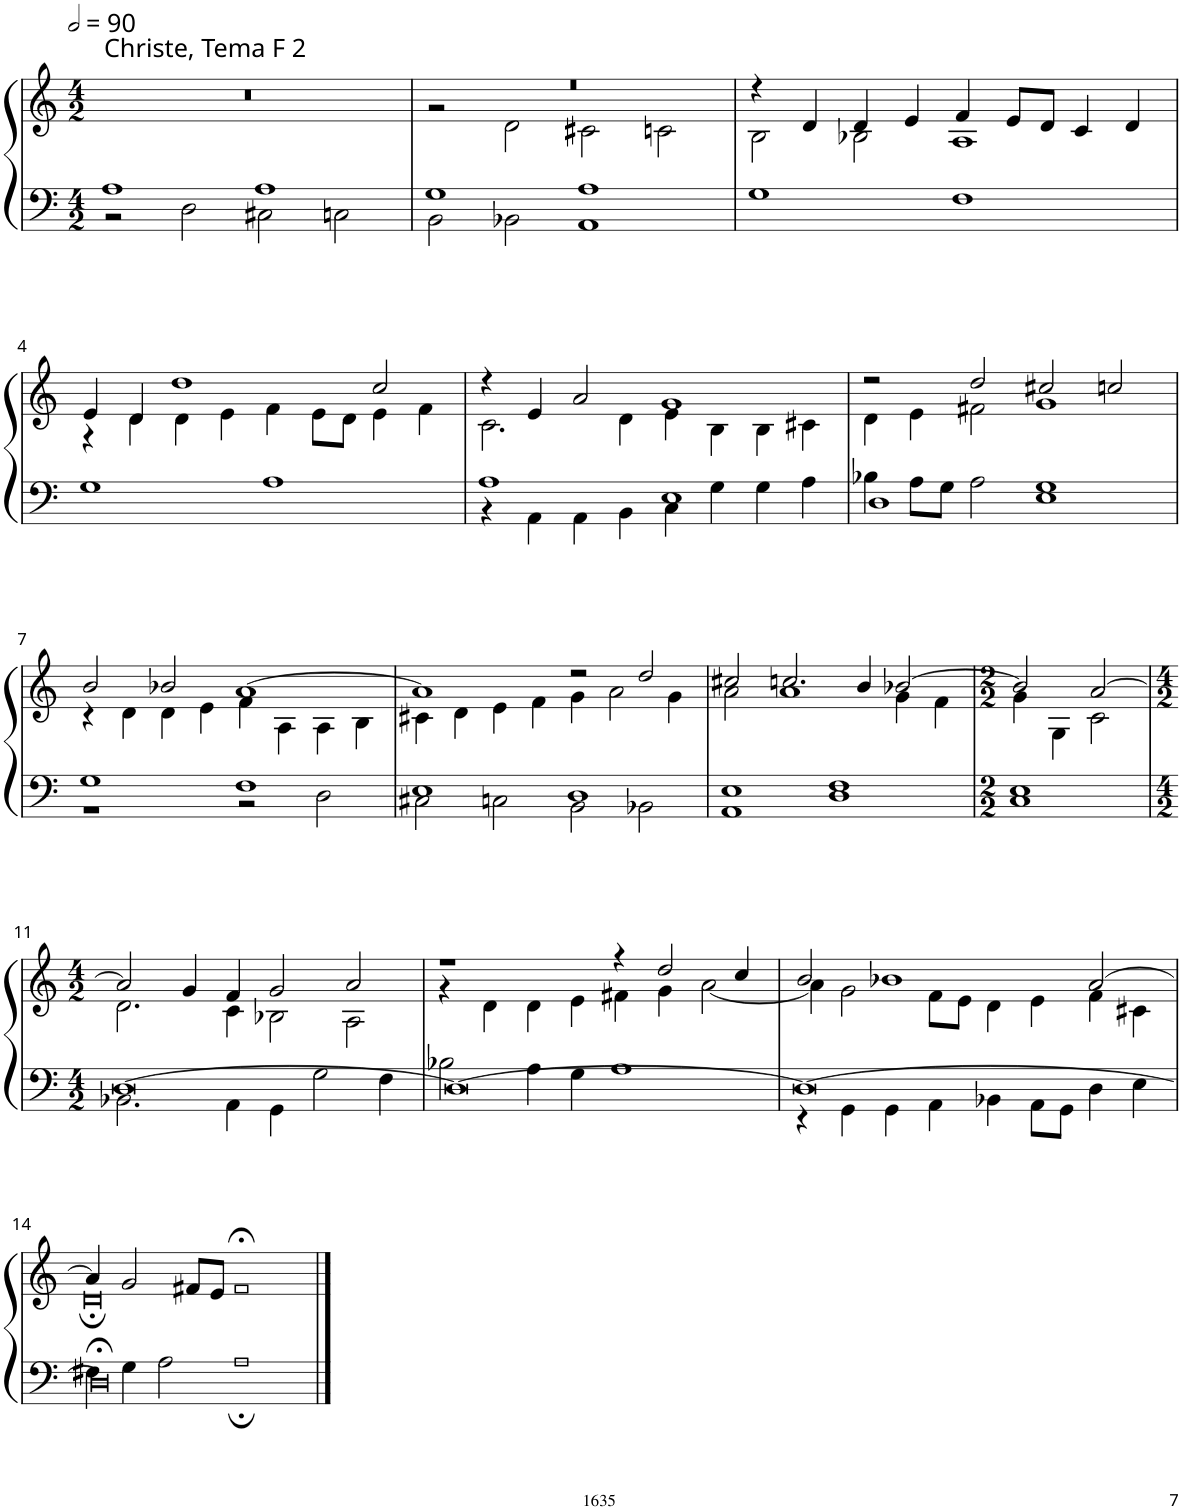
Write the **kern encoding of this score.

**kern	**kern
*part1	*part1
*staff2	*staff1
*I"Organ	*
*I'Org.	*
!!LO:PB:g=z
*clefF4	*clefG2
*k[]	*k[]
*M4/2	*M4/2
*MM180	*MM180
=1	=1
*^	*
!	!	!LO:TX:a:t=Christe, Tema F 2
1A	2r	0r
.	2D\	.
1A	2C#X\	.
.	2Cn\	.
=2	=2	=2
*	*	*^
1G	2BB\	0r	2r
.	2BB-X\	.	2d\
1A	1AA	.	2c#X\
.	.	.	2cn\
*v	*v	*	*
=3	=3	=3
1G	4r	2B\
.	4d/	.
.	4d/	2B-X\
.	4e/	.
1F	4f/	1A
.	8e/L	.
.	8d/J	.
.	4c/	.
.	4d/	.
!!LO:LB:g=z	!!
=4	=4	=4
1G	4e/	4r
.	4d/	4d\
.	1dd	4d\
.	.	4e\
1A	.	4f\
.	.	8e\L
.	.	8d\J
.	2cc/	4e\
.	.	4f\
=5	=5	=5
*^	*	*
1A	4r	4r	2.c\
.	4AA\	4e/	.
.	4AA\	2a/	.
.	4BB\	.	4d\
1E	4C\	1g	4e\
.	4G\	.	4B\
.	4G\	.	4B\
.	4A\	.	4c#X\
=6	=6	=6	=6
1D	4B-X\	2r	4d\
.	8A\L	.	4e\
.	8G\J	.	.
.	2A\	2dd/	2f#X\
1E	1G	2cc#X/	1g
.	.	2ccn/	.
!!LO:LB:g=z	!!
=7	=7	=7	=7
1G	1r	2b/	4r
.	.	.	4d\
.	.	2b-X/	4d\
.	.	.	4e\
1F	2r	[1a	4f\
.	.	.	4A\
.	2D\	.	4A\
.	.	.	4B\
=8	=8	=8	=8
1E	2C#X\	1a]	4c#X\
.	.	.	4d\
.	2Cn\	.	4e\
.	.	.	4f\
1D	2BB\	2r	4g\
.	.	.	2a\
.	2BB-X\	2dd/	.
.	.	.	4g\
=9	=9	=9	=9
1E	1AA	2cc#X/	2a\
.	.	2.ccn/	1a
1F	1D	.	.
.	.	4b/	.
.	.	[2b-X/	4g\
.	.	.	4f\
=10	=10	=10	=10
*M2/2	*	*M2/2	*
1E	1C	2b-/]	4g\
.	.	.	4G\
.	.	[2a/	2c\
!!LO:LB:g=z	!!
=11	=11	=11	=11
*M4/2	*	*M4/2	*
[0D	2.BB-X\	2a/]	2.d\
.	.	4g/	.
.	4AA\	4f/	4c\
.	4GG\	2g/	2B-X\
.	2G\	.	.
.	.	2a/	2A\
.	4F\	.	.
=12	=12	=12	=12
0D_	2B-X\	1r	4r
.	.	.	4d\
.	4A\	.	4d\
.	4G\	.	4e\
.	1A	4r	4f#X\
.	.	2dd/	4g\
.	.	.	[2a\
.	.	4cc/	.
=13	=13	=13	=13
0D_	4r	2b/	4a\]
.	4GG\	.	2g\
.	4GG\	1b-X	.
.	4AA\	.	8f\L
.	.	.	8e\J
.	4BB-X\	.	4d\
.	8AA\L	.	4e\
.	8GG\J	.	.
.	4D\	[2a/	4f\
.	4E\	.	4c#X\
!!LO:LB:g=z	!!
=14	=14	=14	=14
0D;<]	4F#X\	4a/]	0d;
.	4G\	2g/	.
.	2A\	.	.
.	.	8f#X/L	.
.	.	8e/J	.
.	1A;	1f#;<	.
*v	*v	*	*
*	*v	*v
==	==
*-	*-
